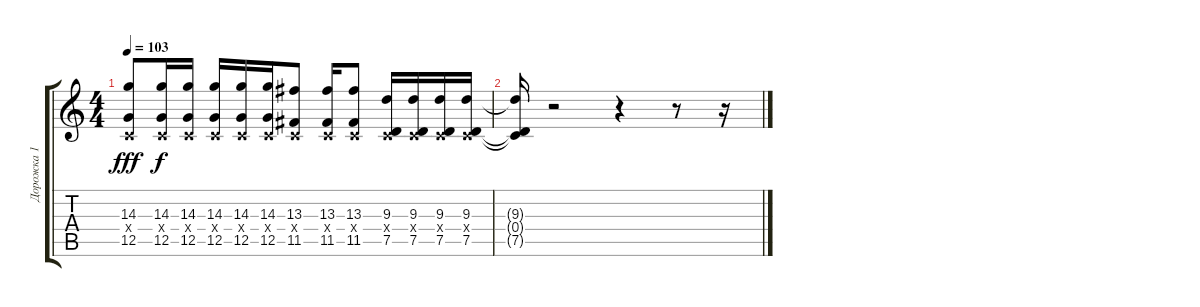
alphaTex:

\track ("Дорожка 1" "Дорожка 1") {instrument distortionguitar}
\staff {score tabs}
\tuning (D4 A3 F3 C3 G2 C2) {hide}
\ts (4 4)
\tempo 103
\clef g2
\ks c
(14.3 0.4{x} 12.5).8{dy fff} (14.3 0.4{x} 12.5).16{dy f} (14.3 0.4{x} 12.5).16 (14.3 0.4{x} 12.5).16 (14.3 0.4{x} 12.5).16 (14.3 0.4{x} 12.5).16 (13.3 0.4{x} 11.5).8 (13.3 0.4{x} 11.5).16 (13.3 0.4{x} 11.5).8 (9.3 0.4{x} 7.5).16 (9.3 0.4{x} 7.5).16 (9.3 0.4{x} 7.5).16 (9.3 0.4{x} 7.5).16 |
(9.3{t} 0.4{t} 7.5{t}).16 r.2 r.4 r.8 r.16
